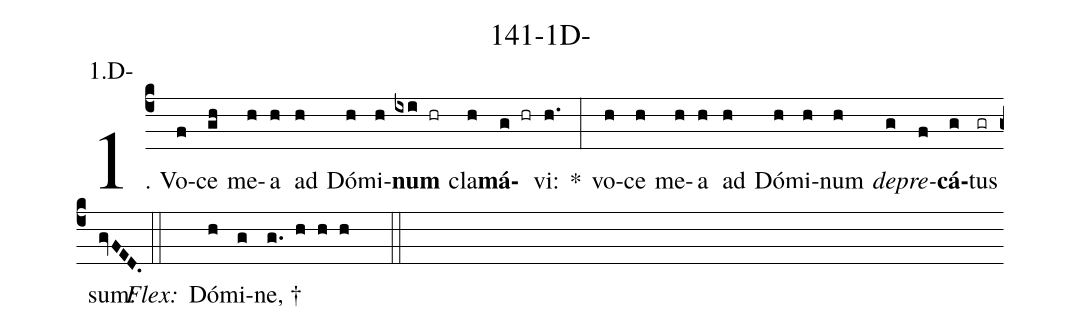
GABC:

name: 141-1D-;
annotation: 1.D-;
%%
(c4)1. Vo(f)ce(gh) me(h)a(h) ad(h) Dó(h)mi(h)<b>num</b>(ixi hr) cla(h)<b>má</b>(g hr)vi:(h.) *(:) vo(h)ce(h) me(h)a(h) ad(h) Dó(h)mi(h)num(h) <i>de</i>(g)<i>pre</i>(f)<b>cá</b>(g)tus(gr) sum:(gvFED.) (::)
<i>Flex:</i>()  Dó(h)mi(g)ne, †(g. h h h  ::)
